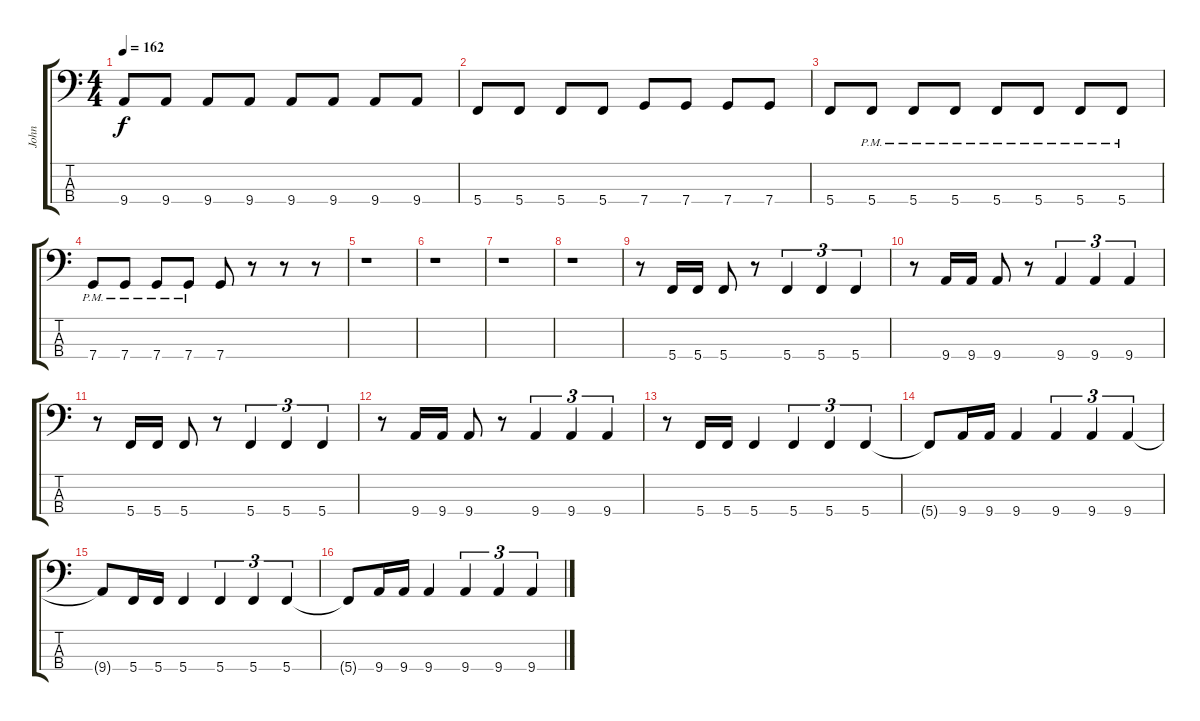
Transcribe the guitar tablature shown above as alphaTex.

\track ("John" "John") {instrument electricbassfinger}
\staff {score tabs}
\tuning (F2 C2 G1 C1) {hide}
\ts (4 4)
\tempo 162
\clef f4
\ks c
9.4.8{dy f} 9.4.8 9.4.8 9.4.8 9.4.8 9.4.8 9.4.8 9.4.8 |
5.4.8 5.4.8 5.4.8 5.4.8 7.4.8 7.4.8 7.4.8 7.4.8 |
5.4.8 5.4{pm}.8 5.4{pm}.8 5.4{pm}.8 5.4{pm}.8 5.4{pm}.8 5.4{pm}.8 5.4{pm}.8 |
7.4{pm}.8 7.4{pm}.8 7.4{pm}.8 7.4{pm}.8 7.4.8 r.8 r.8 r.8 |
r.1 |
r.1 |
r.1 |
r.1 |
r.8 5.4.16 5.4.16 5.4.8 r.8 5.4.4{tu (3 2)} 5.4.4{tu (3 2)} 5.4.4{tu (3 2)} |
r.8 9.4.16 9.4.16 9.4.8 r.8 9.4.4{tu (3 2)} 9.4.4{tu (3 2)} 9.4.4{tu (3 2)} |
r.8 5.4.16 5.4.16 5.4.8 r.8 5.4.4{tu (3 2)} 5.4.4{tu (3 2)} 5.4.4{tu (3 2)} |
r.8 9.4.16 9.4.16 9.4.8 r.8 9.4.4{tu (3 2)} 9.4.4{tu (3 2)} 9.4.4{tu (3 2)} |
r.8 5.4.16 5.4.16 5.4.4 5.4.4{tu (3 2)} 5.4.4{tu (3 2)} 5.4.4{tu (3 2)} |
5.4{t}.8 9.4.16 9.4.16 9.4.4 9.4.4{tu (3 2)} 9.4.4{tu (3 2)} 9.4.4{tu (3 2)} |
9.4{t}.8 5.4.16 5.4.16 5.4.4 5.4.4{tu (3 2)} 5.4.4{tu (3 2)} 5.4.4{tu (3 2)} |
5.4{t}.8 9.4.16 9.4.16 9.4.4 9.4.4{tu (3 2)} 9.4.4{tu (3 2)} 9.4.4{tu (3 2)}
